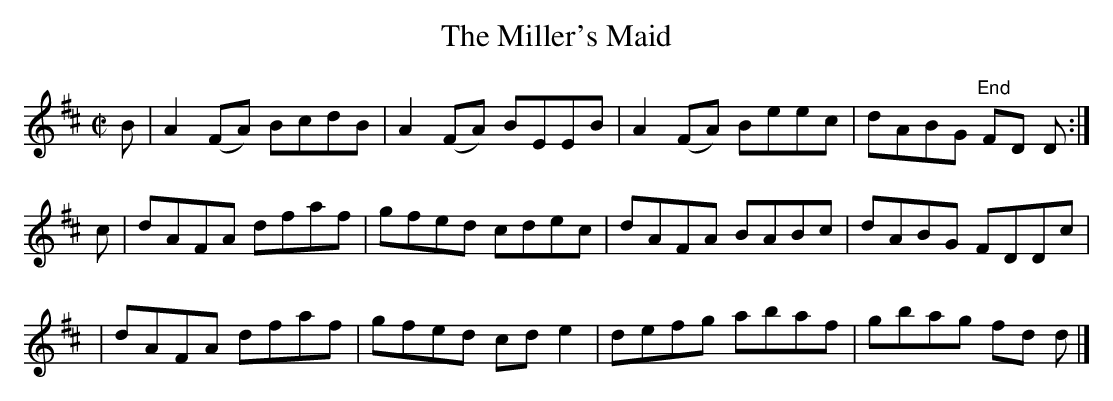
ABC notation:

X:1
T: The Miller's Maid
M: C|
L: 1/8
K: D
B | A2(FA) BcdB | A2(FA) BEEB | A2(FA) Beec | dABG "End"FD D :|
c | dAFA dfaf | gfed cdec | dAFA BABc | dABG FDDc |
  | dAFA dfaf | gfed cde2 | defg abaf | gbag fd d |]
